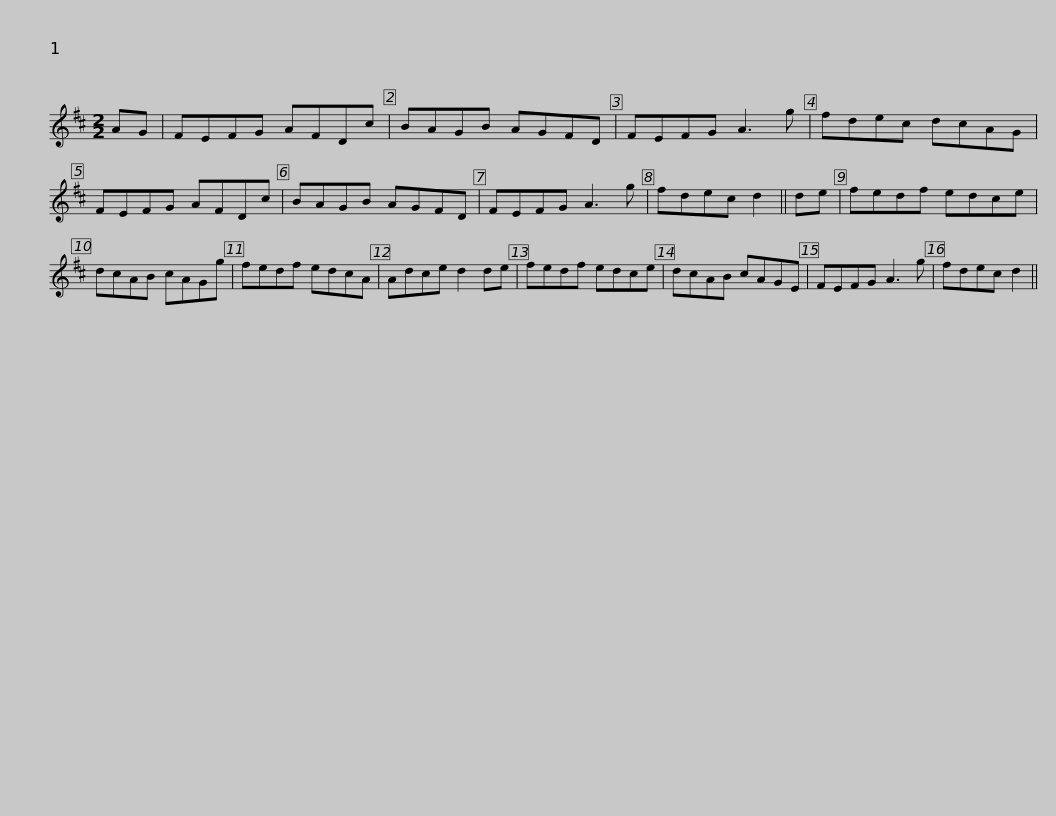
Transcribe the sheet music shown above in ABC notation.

X:1
L:1/8
M:2/2
I:linebreak $
K:D
V:1 treble
V:1
 AG | FEFG AFDc | BAGB AGFD | FEFG A3 g | fdec dcAG | %5
 FEFG AFDc |$ BAGB AGFD | FEFG A3 g | fdec d2 || de | %10
 fedf edce | dcAB cAGg | fedf edcA |$ Adce d2 de | fedf edce | %15
 dcAB cAGE | FEFG A3 g | fdec d2 || %18
